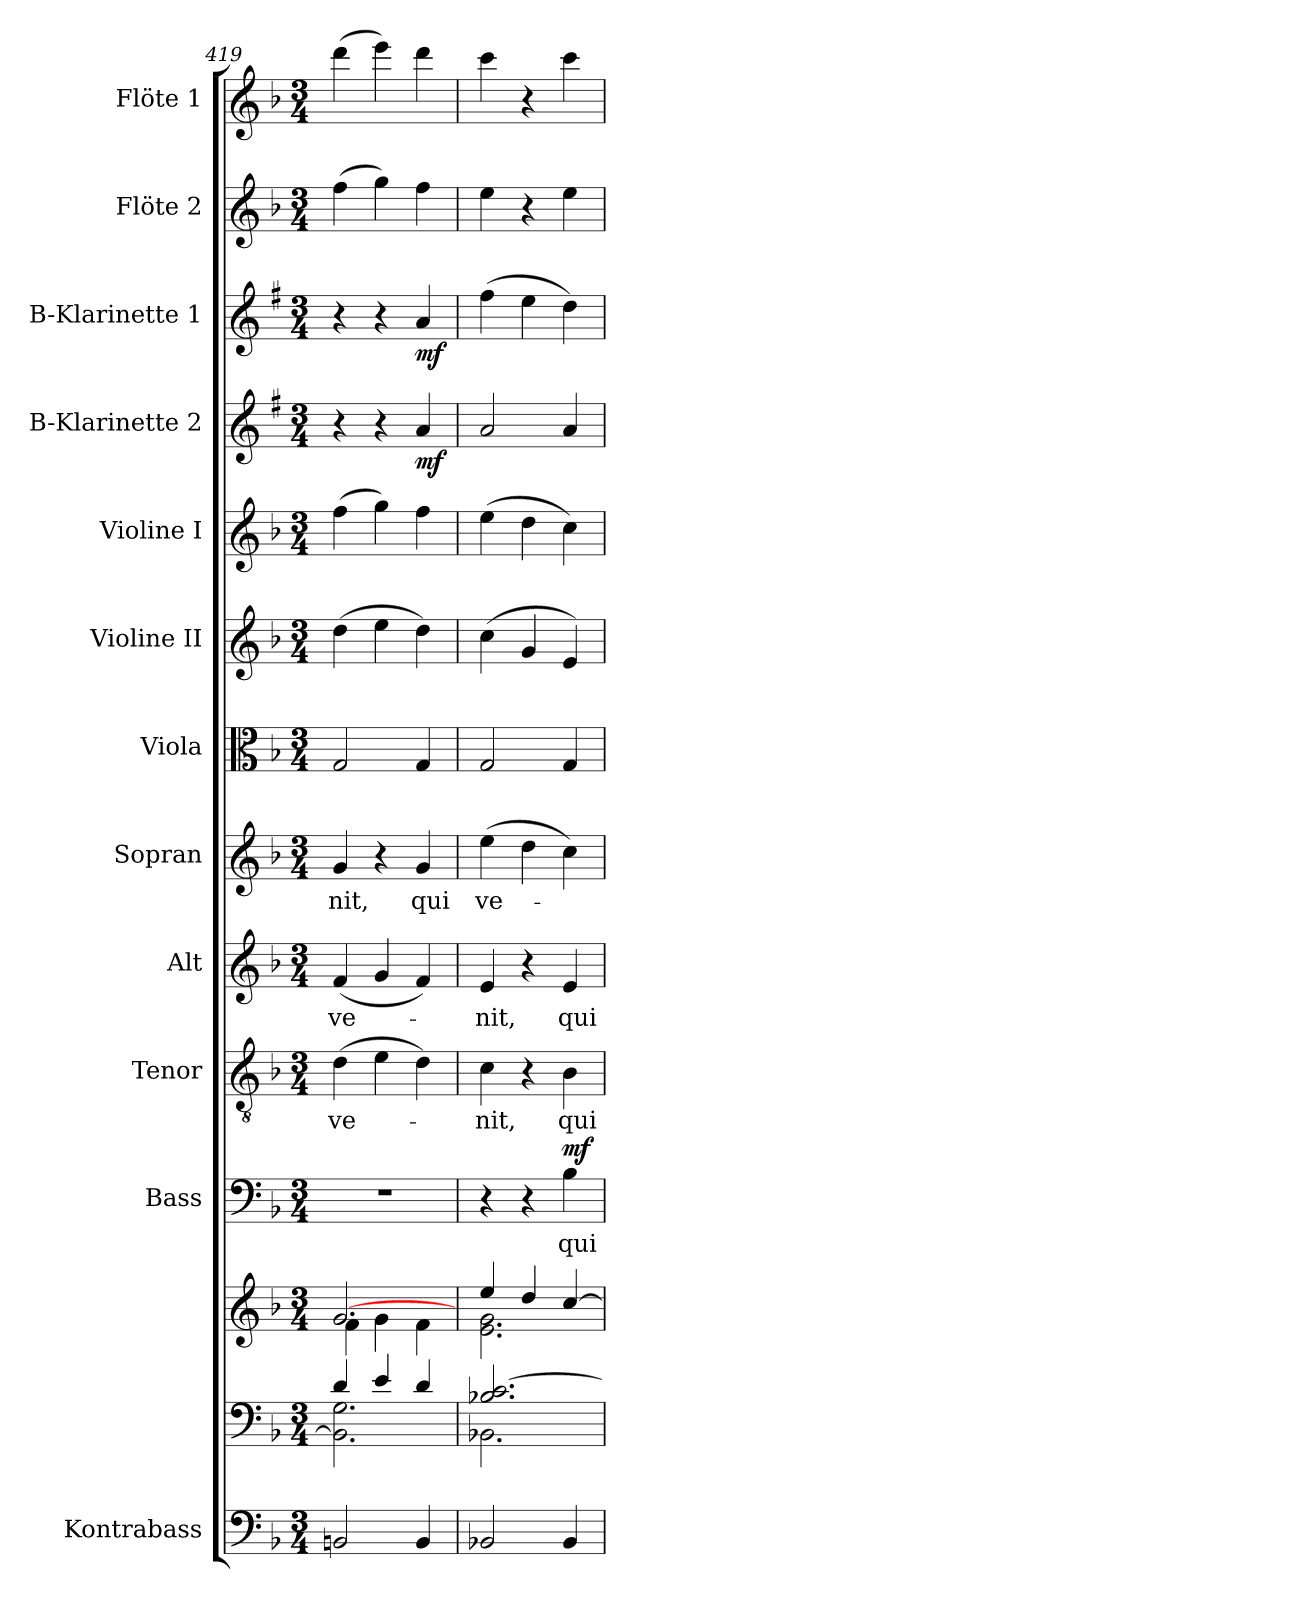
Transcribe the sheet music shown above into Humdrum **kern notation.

**kern	**kern	**kern	**kern	**text	**dynam	**kern	**text	**kern	**text	**kern	**text	**kern	**kern	**kern	**kern	**dynam	**kern	**dynam	**kern	**kern
*part13	*part12	*part12	*part11	*part11	*part11	*part10	*part10	*part9	*part9	*part8	*part8	*part7	*part6	*part5	*part4	*part4	*part3	*part3	*part2	*part1
*staff14	*staff13	*staff12	*staff11	*staff11	*staff11	*staff10	*staff10	*staff9	*staff9	*staff8	*staff8	*staff7	*staff6	*staff5	*staff4	*staff4	*staff3	*staff3	*staff2	*staff1
*I"Kontrabass	*	*	*I"Bass	*	*	*I"Tenor	*	*I"Alt	*	*I"Sopran	*	*I"Viola	*I"Violine II	*I"Violine I	*I"B-Klarinette 2	*	*I"B-Klarinette 1	*	*I"Flöte 2	*I"Flöte 1
*I'Kb.	*	*	*I'B.	*	*	*I'T.	*	*I'A.	*	*I'S.	*	*I'Vla.	*I'Vl. II	*I'Vl. I	*I'B Kl. 2	*	*I'B Kl. 1	*	*I'Fl. 2	*I'Fl. 1
*clefF4	*clefF4	*clefG2	*clefF4	*	*	*clefGv2	*	*clefG2	*	*clefG2	*	*clefC3	*clefG2	*clefG2	*clefG2	*	*clefG2	*	*clefG2	*clefG2
*ITrd7c12	*	*	*	*	*	*	*	*	*	*	*	*	*	*	*ITrd1c2	*	*ITrd1c2	*	*	*
*k[b-]	*k[b-]	*k[b-]	*k[b-]	*	*	*k[b-]	*	*k[b-]	*	*k[b-]	*	*k[b-]	*k[b-]	*k[b-]	*k[b-]	*	*k[b-]	*	*k[b-]	*k[b-]
*F:	*F:	*F:	*F:	*	*	*F:	*	*F:	*	*F:	*	*F:	*F:	*F:	*F:	*	*F:	*	*F:	*F:
*M3/4	*M3/4	*M3/4	*M3/4	*	*	*M3/4	*	*M3/4	*	*M3/4	*	*M3/4	*M3/4	*M3/4	*M3/4	*	*M3/4	*	*M3/4	*M3/4
=419	=419	=419	=419	=419	=419	=419	=419	=419	=419	=419	=419	=419	=419	=419	=419	=419	=419	=419	=419	=419
*	*^	*^	*	*	*	*	*	*	*	*	*	*	*	*	*	*	*	*	*	*
!	!	!	!	!	!	!	!	!	!LO:LY:b	!	!LO:LY:b	!	!LO:LY:b	!	!	!	!	!	!	!	!	!
2BBBn/	4d/	2.BB\] 2.G\	[>2.g/	4f\	2.r	.	.	(>4d\	ve-	(<4f/	ve-	4g/	-nit,	2G/	(>4dd\	(>4ff\	4r	.	4r	.	(>4ff\	(>4ddd\
.	4e/	.	.	4g\	.	.	.	4e\	.	4g/	.	4r	.	.	4ee\	4gg\)	4r	.	4r	.	4gg\)	4eee\)
!	!	!	!	!	!	!	!	!	!	!	!	!	!LO:LY:b	!	!	!	!	!LO:DY:b	!	!LO:DY:b	!	!
4BBB/	4d/	.	.	4f\	.	.	.	4d\)	.	4f/)	.	4g/	qui	4G/	4dd\)	4ff\	4g/	mf	4g/	mf	4ff\	4ddd\
=420	=420	=420	=420	=420	=420	=420	=420	=420	=420	=420	=420	=420	=420	=420	=420	=420	=420	=420	=420	=420	=420	=420
!	!	!	!	!	!	!	!	!	!LO:LY:b	!	!LO:LY:b	!	!LO:LY:b	!	!	!	!	!	!	!	!	!
2BBB-X/	2.B-X/ [>2.c/	2.BB-X\	4ee/	2.e\ 2.g\	4r	.	.	4c\	-nit,	4e/	-nit,	(>4ee\	ve-	2G/	(>4cc\	(>4ee\	2g/	.	(>4ee\	.	4ee\	4ccc\
.	.	.	4dd/	.	4r	.	.	4r	.	4r	.	4dd\	.	.	4g/	4dd\	.	.	4dd\	.	4r	4r
!	!	!	!	!	!	!LO:LY:b	!LO:DY:a	!	!LO:LY:b	!	!LO:LY:b	!	!	!	!	!	!	!	!	!	!	!
4BBB-/	.	.	[>4cc/	.	4B-\	qui	mf	4B-\	qui	4e/	qui	4cc\)	.	4G/	4e/)	4cc\)	4g/	.	4cc\)	.	4ee\	4ccc\
*	*v	*v	*	*	*	*	*	*	*	*	*	*	*	*	*	*	*	*	*	*	*	*
*	*	*v	*v	*	*	*	*	*	*	*	*	*	*	*	*	*	*	*	*	*	*
=	=	=	=	=	=	=	=	=	=	=	=	=	=	=	=	=	=	=	=	=
*-	*-	*-	*-	*-	*-	*-	*-	*-	*-	*-	*-	*-	*-	*-	*-	*-	*-	*-	*-	*-
